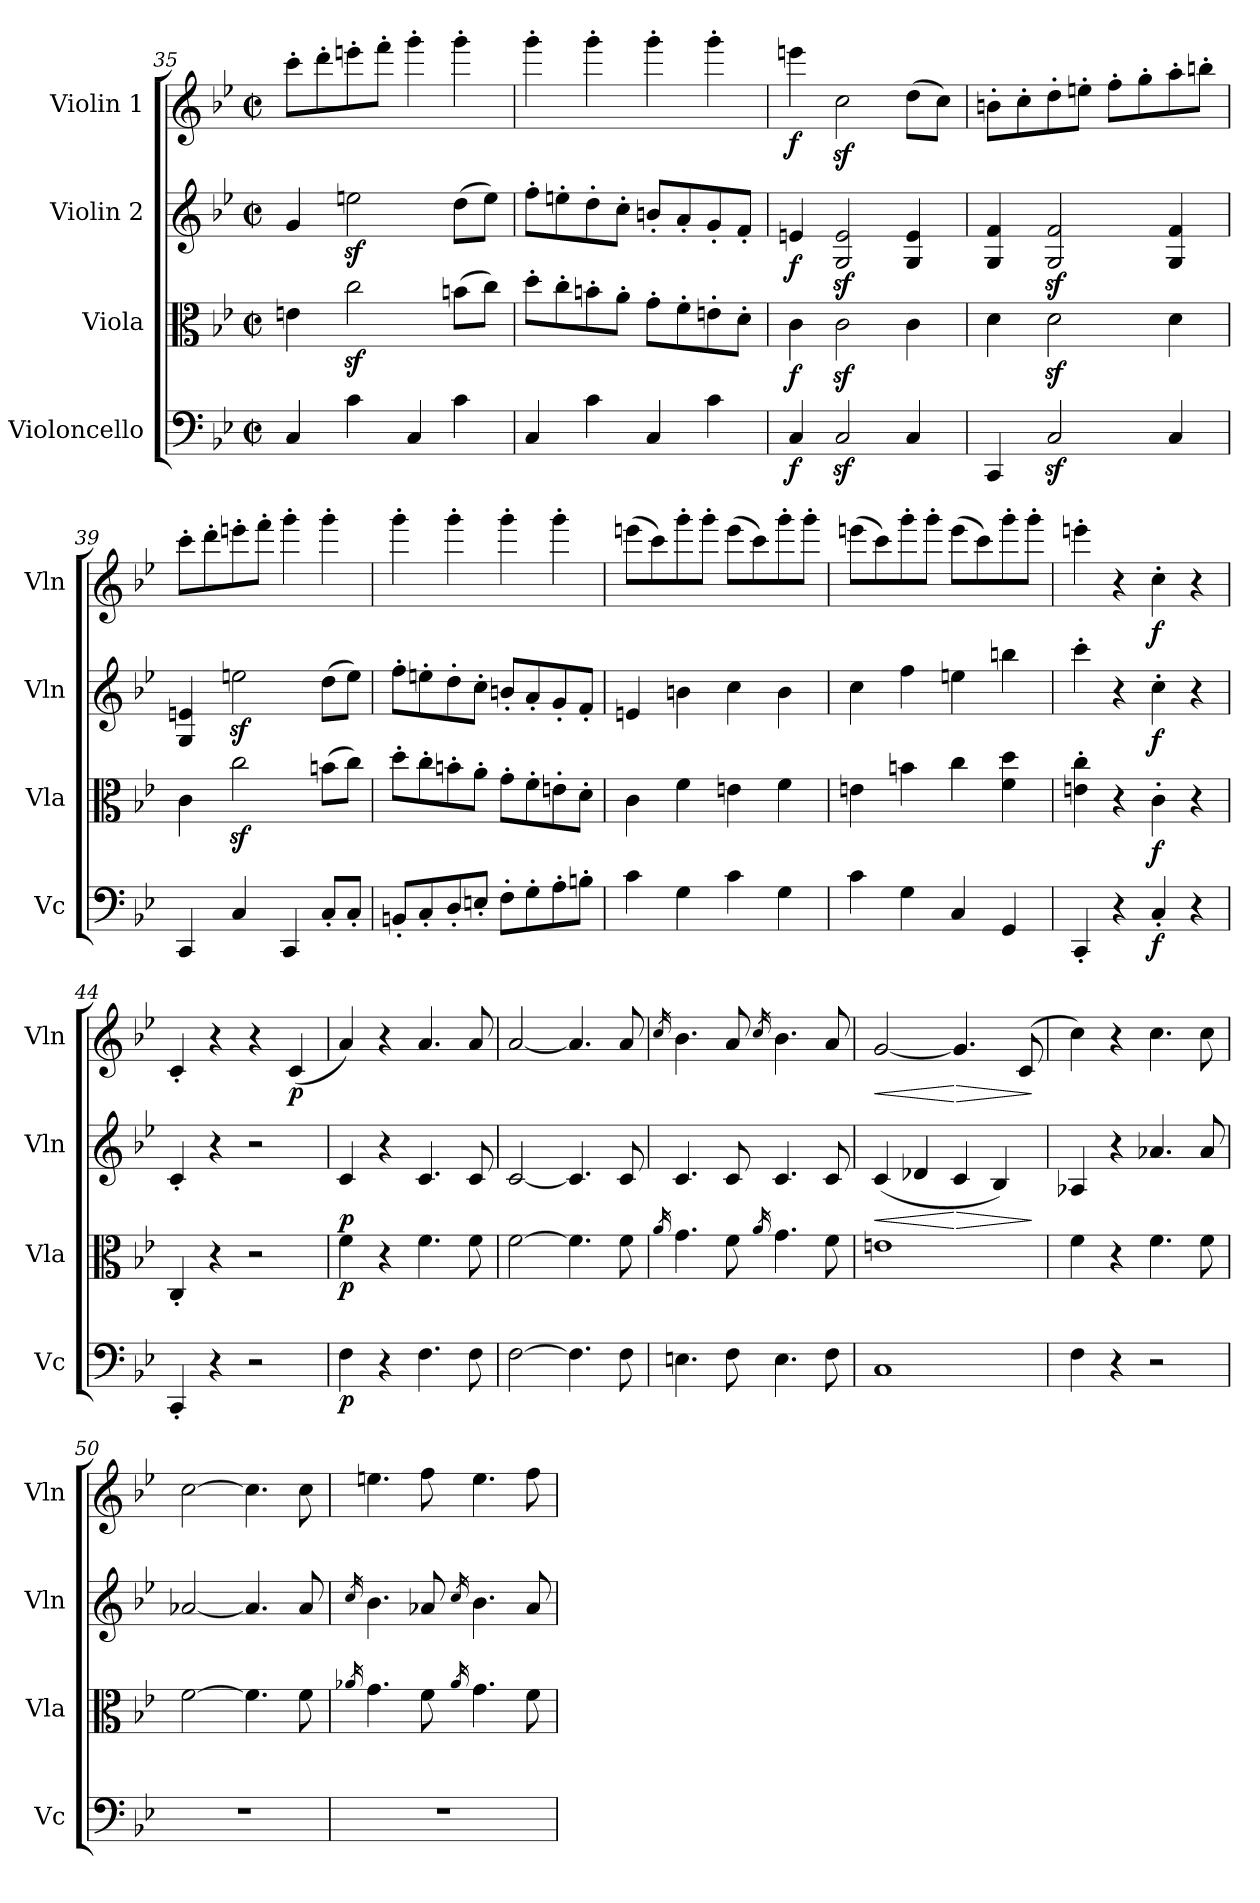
**kern	**dynam	**kern	**dynam	**kern	**dynam	**kern	**dynam
*part4	*part4	*part3	*part3	*part2	*part2	*part1	*part1
*staff4	*staff4	*staff3	*staff3	*staff2	*staff2	*staff1	*staff1
*I"Violoncello	*	*I"Viola	*	*I"Violin 2	*	*I"Violin 1	*
*I'Vc	*	*I'Vla	*	*I'Vln	*	*I'Vln	*
!!LO:LB:g=z
*clefF4	*	*clefC3	*	*clefG2	*	*clefG2	*
*k[b-e-]	*	*k[b-e-]	*	*k[b-e-]	*	*k[b-e-]	*
*M2/2	*	*M2/2	*	*M2/2	*	*M2/2	*
*met(c|)	*	*met(c|)	*	*met(c|)	*	*met(c|)	*
=35	=35	=35	=35	=35	=35	=35	=35
4C/	.	4en\	.	4g/	.	8ccc'\L	.
.	.	.	.	.	.	8ddd'\	.
4c\	.	2ccz<\	.	2eenz<\	.	8eeen'\	.
.	.	.	.	.	.	8fff'\J	.
4C/	.	.	.	.	.	4ggg'\	.
4c\	.	(8bn\L	.	(8dd\L	.	4ggg'\	.
.	.	8cc\J)	.	8ee\J)	.	.	.
=36	=36	=36	=36	=36	=36	=36	=36
4C/	.	8dd'\L	.	8ff'\L	.	4ggg'\	.
.	.	8cc'\	.	8een'\	.	.	.
4c\	.	8bn'\	.	8dd'\	.	4ggg'\	.
.	.	8a'\J	.	8cc'\J	.	.	.
4C/	.	8g'\L	.	8bn'/L	.	4ggg'\	.
.	.	8f'\	.	8a'/	.	.	.
4c\	.	8en'\	.	8g'/	.	4ggg'\	.
.	.	8d'\J	.	8f'/J	.	.	.
!!LO:LB:g=z
=37	=37	=37	=37	=37	=37	=37	=37
!	!LO:DY:b	!	!LO:DY:b	!	!LO:DY:b	!	!LO:DY:b
4C/	f	4c\	f	4en/	f	4eeen\	f
2Cz</	.	2cz<\	.	2G/z< 2e/z<	.	2ccz<\	.
4C/	.	4c\	.	4G/ 4e/	.	(8dd\L	.
.	.	.	.	.	.	8cc\J)	.
=38	=38	=38	=38	=38	=38	=38	=38
4CC/	.	4d\	.	4G/ 4f/	.	8bn'\L	.
.	.	.	.	.	.	8cc'\	.
2Cz</	.	2dz<\	.	2G/z< 2f/z<	.	8dd'\	.
.	.	.	.	.	.	8een'\J	.
.	.	.	.	.	.	8ff'\L	.
.	.	.	.	.	.	8gg'\	.
4C/	.	4d\	.	4G/ 4f/	.	8aa'\	.
.	.	.	.	.	.	8bbn'\J	.
=39	=39	=39	=39	=39	=39	=39	=39
4CC/	.	4c\	.	4G/ 4en/	.	8ccc'\L	.
.	.	.	.	.	.	8ddd'\	.
4C/	.	2ccz<\	.	2eenz<\	.	8eeen'\	.
.	.	.	.	.	.	8fff'\J	.
4CC/	.	.	.	.	.	4ggg'\	.
8C'/L	.	(8bn\L	.	(8dd\L	.	4ggg'\	.
8C'/J	.	8cc\J)	.	8ee\J)	.	.	.
=40	=40	=40	=40	=40	=40	=40	=40
8BBn'/L	.	8dd'\L	.	8ff'\L	.	4ggg'\	.
8C'/	.	8cc'\	.	8een'\	.	.	.
8D'/	.	8bn'\	.	8dd'\	.	4ggg'\	.
8En'/J	.	8a'\J	.	8cc'\J	.	.	.
8F'\L	.	8g'\L	.	8bn'/L	.	4ggg'\	.
8G'\	.	8f'\	.	8a'/	.	.	.
8A'\	.	8en'\	.	8g'/	.	4ggg'\	.
8Bn'\J	.	8d'\J	.	8f'/J	.	.	.
=41	=41	=41	=41	=41	=41	=41	=41
4c\	.	4c\	.	4en/	.	(8eeen\L	.
.	.	.	.	.	.	8ccc\)	.
4G\	.	4f\	.	4bn\	.	8ggg'\	.
.	.	.	.	.	.	8ggg'\J	.
4c\	.	4en\	.	4cc\	.	(8eee\L	.
.	.	.	.	.	.	8ccc\)	.
4G\	.	4f\	.	4b\	.	8ggg'\	.
.	.	.	.	.	.	8ggg'\J	.
!!LO:LB:g=z
=42	=42	=42	=42	=42	=42	=42	=42
4c\	.	4en\	.	4cc\	.	(8eeen\L	.
.	.	.	.	.	.	8ccc\)	.
4G\	.	4bn\	.	4ff\	.	8ggg'\	.
.	.	.	.	.	.	8ggg'\J	.
4C/	.	4cc\	.	4een\	.	(8eee\L	.
.	.	.	.	.	.	8ccc\)	.
4GG/	.	4f\ 4dd\	.	4bbn\	.	8ggg'\	.
.	.	.	.	.	.	8ggg'\J	.
=43	=43	=43	=43	=43	=43	=43	=43
4CC'/	.	4en\' 4cc\'	.	4ccc'\	.	4eeen'\	.
4r	.	4r	.	4r	.	4r	.
!	!LO:DY:b	!	!LO:DY:b	!	!LO:DY:b	!	!LO:DY:b
4C'/	f	4c'\	f	4cc'\	f	4cc'\	f
4r	.	4r	.	4r	.	4r	.
=44	=44	=44	=44	=44	=44	=44	=44
4CC'/	.	4C'/	.	4c'/	.	4c'/	.
4r	.	4r	.	4r	.	4r	.
2r	.	2r	.	2r	.	4r	.
!	!	!	!	!	!	!	!LO:DY:b
.	.	.	.	.	.	(4c/	p
!!LO:LB:g=z
=45	=45	=45	=45	=45	=45	=45	=45
!	!LO:DY:b	!	!LO:DY:b	!	!LO:DY:b	!	!
4F\	p	4f\	p	4c/	p	4a/)	.
4r	.	4r	.	4r	.	4r	.
4.F\	.	4.f\	.	4.c/	.	4.a/	.
8F\	.	8f\	.	8c/	.	8a/	.
=46	=46	=46	=46	=46	=46	=46	=46
[2F\	.	[2f\	.	[2c/	.	[2a/	.
4.F\]	.	4.f\]	.	4.c/]	.	4.a/]	.
8F\	.	8f\	.	8c/	.	8a/	.
=47	=47	=47	=47	=47	=47	=47	=47
.	.	16qa/	.	.	.	16qcc/	.
4.En\	.	4.g\	.	4.c/	.	4.b-\	.
8F\	.	8f\	.	8c/	.	8a/	.
.	.	16qa/	.	.	.	16qcc/	.
4.E\	.	4.g\	.	4.c/	.	4.b-\	.
8F\	.	8f\	.	8c/	.	8a/	.
=48	=48	=48	=48	=48	=48	=48	=48
*^	*	*^	*	*	*	*	*
!	!	!	!	!	!	!	!LO:HP:b	!	!LO:HP:b
1C	2ryy	.	1en	2ryy	.	(4c/	<	[2g/	<
.	.	.	.	.	.	4d-X/	.	.	.
!	!	!	!	!	!	!	!LO:HP:n=1:b	!	!LO:HP:n=1:b
.	2ryy	.	.	2ryy	.	4c/	[ >	4.g/]	[ >
.	.	.	.	.	.	4B-/)	.	.	.
.	.	.	.	.	.	.	.	(8c/	.
*v	*v	*	*	*	*	*	*	*	*
*	*	*v	*v	*	*	*	*	*
.	.	.	.	.	]	.	]
=49	=49	=49	=49	=49	=49	=49	=49
4F\	.	4f\	.	4A-X/	.	4cc\)	.
4r	.	4r	.	4r	.	4r	.
2r	.	4.f\	.	4.a-X/	.	4.cc\	.
.	.	8f\	.	8a-/	.	8cc\	.
=50	=50	=50	=50	=50	=50	=50	=50
1r	.	[2f\	.	[2a-X/	.	[2cc\	.
.	.	4.f\]	.	4.a-/]	.	4.cc\]	.
.	.	8f\	.	8a-/	.	8cc\	.
=51	=51	=51	=51	=51	=51	=51	=51
.	.	16qa-X/	.	16qcc/	.	.	.
1r	.	4.g\	.	4.b-\	.	4.een\	.
.	.	8f\	.	8a-X/	.	8ff\	.
.	.	16qa-/	.	16qcc/	.	.	.
.	.	4.g\	.	4.b-\	.	4.ee\	.
.	.	8f\	.	8a-/	.	8ff\	.
=	=	=	=	=	=	=	=
*-	*-	*-	*-	*-	*-	*-	*-
